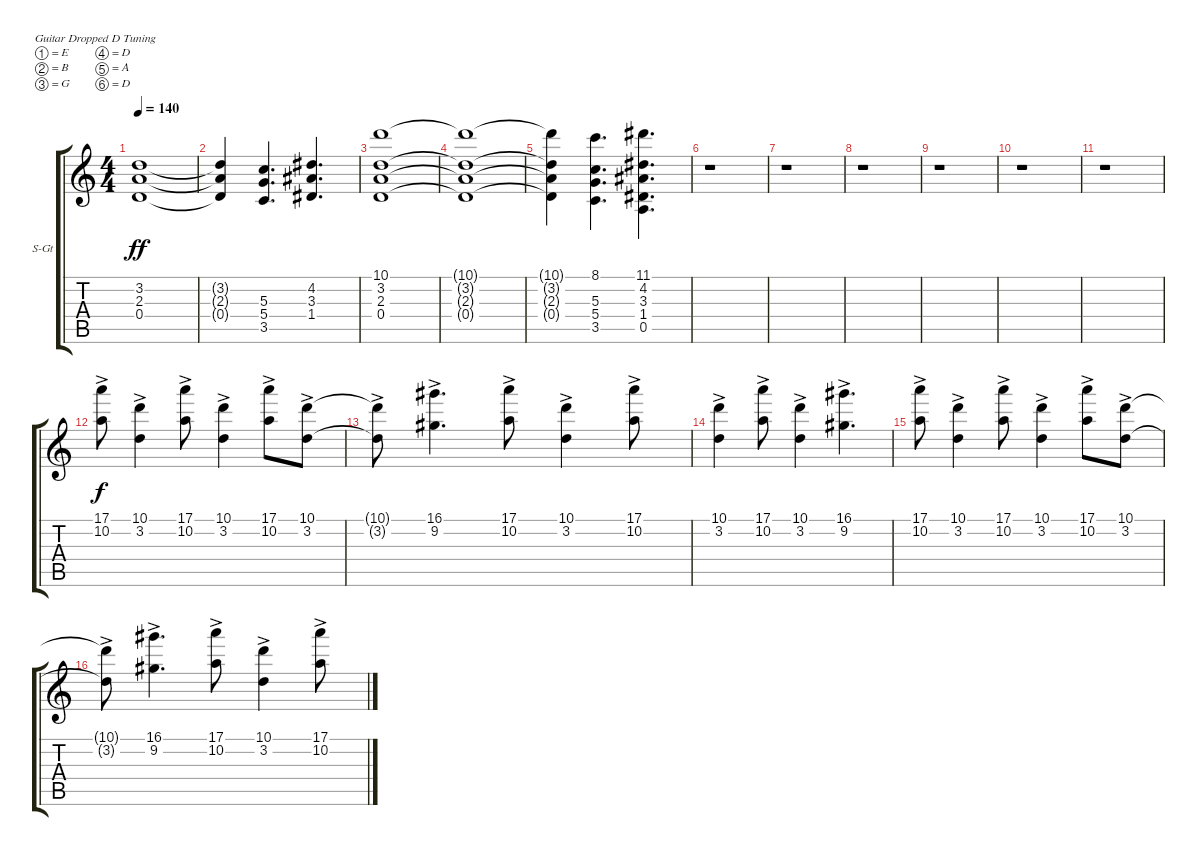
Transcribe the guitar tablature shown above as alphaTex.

\bracketExtendMode groupsimilarinstruments
\firstSystemTrackNameOrientation horizontal
\otherSystemsTrackNameOrientation horizontal
\track ("Keyboard (Christian)" "S-Gt") {instrument pad4choir}
\staff {score tabs}
\tuning (E4 B3 G3 D3 A2 D2)
\displaytranspose 12
\ts (4 4)
\tempo 140
\clef g2
\ks c
(3.2{t} 2.3{t} 0.4{t}).1{dy ff} |
(3.2{t} 2.3{t} 0.4{t}).4 (5.3 5.4 3.5).4{d} (4.2 3.3 1.4).4{d} |
(10.1 3.2 2.3 0.4).1 |
(10.1{t} 3.2{t} 2.3{t} 0.4{t}).1 |
(10.1{t} 3.2{t} 2.3{t} 0.4{t}).4 (8.1 5.3 5.4 3.5).4{d} (11.1 4.2 3.3 1.4 0.5).4{d} |
r.1 |
r.1 |
r.1 |
r.1 |
r.1 |
r.1 |
(17.1{ac} 10.2{ac}).8{dy f} (10.1{ac} 3.2{ac}).4 (17.1{ac} 10.2{ac}).8 (10.1{ac} 3.2{ac}).4 (17.1{ac} 10.2{ac}).8 (10.1{ac} 3.2{ac}).8 |
(10.1{ac t} 3.2{ac t}).8 (16.1{ac} 9.2{ac}).4{d} (17.1{ac} 10.2{ac}).8 (10.1{ac} 3.2{ac}).4 (17.1{ac} 10.2{ac}).8 |
(10.1{ac} 3.2{ac}).4 (17.1{ac} 10.2{ac}).8 (10.1{ac} 3.2{ac}).4 (16.1{ac} 9.2{ac}).4{d} |
(17.1{ac} 10.2{ac}).8 (10.1{ac} 3.2{ac}).4 (17.1{ac} 10.2{ac}).8 (10.1{ac} 3.2{ac}).4 (17.1{ac} 10.2{ac}).8 (10.1{ac} 3.2{ac}).8 |
(10.1{ac t} 3.2{ac t}).8 (16.1{ac} 9.2{ac}).4{d} (17.1{ac} 10.2{ac}).8 (10.1{ac} 3.2{ac}).4 (17.1{ac} 10.2{ac}).8
